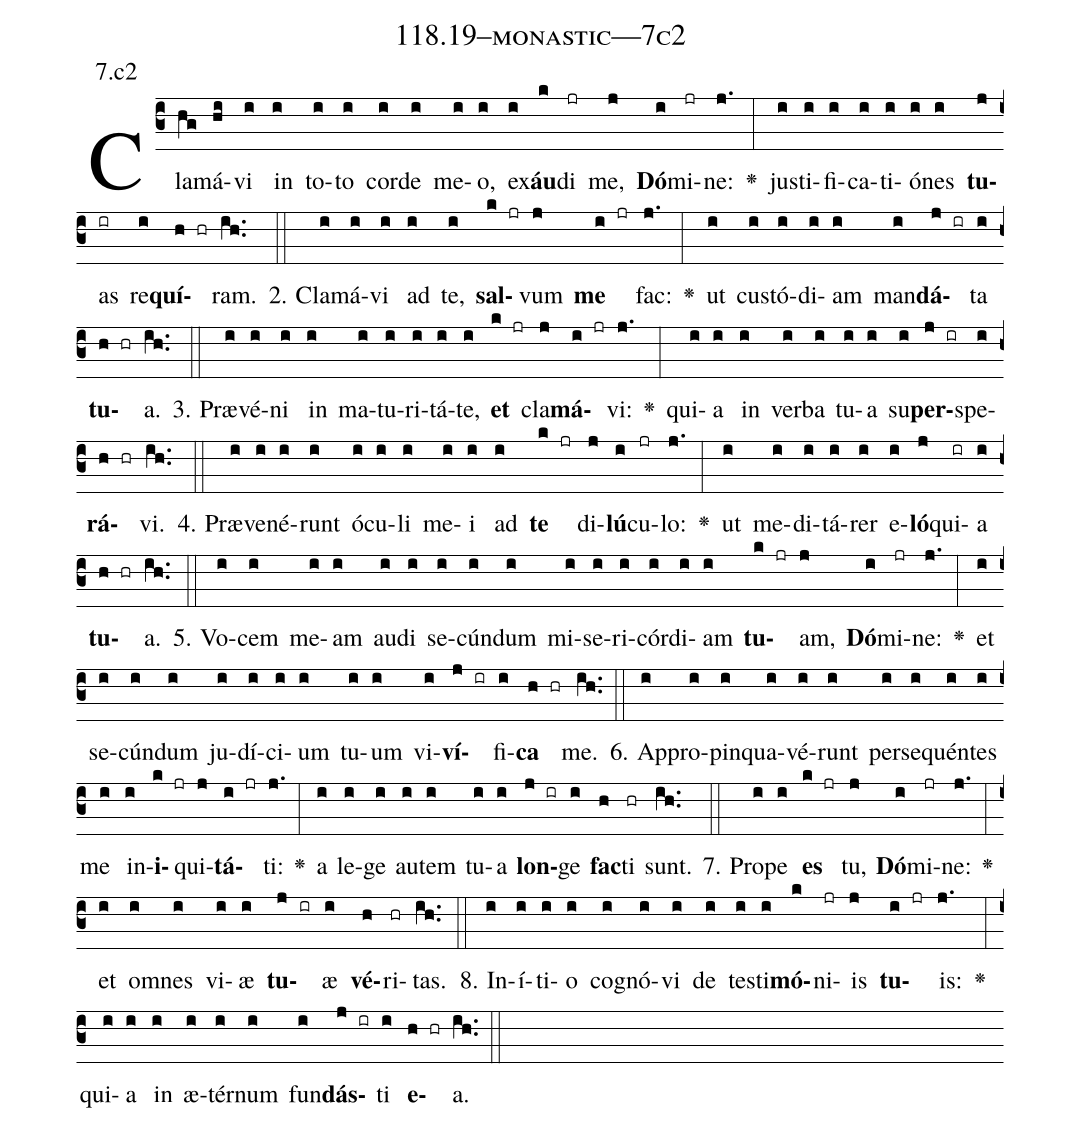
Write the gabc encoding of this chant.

name: 118.19--monastic---7c2;
annotation: 7.c2;
%%
(c3)Cla(hg)má(hi)vi(i) in(i) to(i)to(i) cor(i)de(i) me(i)o,(i) ex(i)<b>áu</b>(k)di(jr) me,(j) <b>Dó</b>(i)mi(jr)ne:(j.) <v>\greheightstar</v>(:) jus(i)ti(i)fi(i)ca(i)ti(i)ó(i)nes(i) <b>tu</b>(j)as(ir) re(i)<b>quí</b>(h hr)ram.(ih..) (::)
2. Cla(i)má(i)vi(i) ad(i) te,(i) <b>sal</b>(k jr)vum(j) <b>me</b>(i jr) fac:(j.) <v>\greheightstar</v>(:) ut(i) cus(i)tó(i)di(i)am(i) man(i)<b>dá</b>(j ir)ta(i) <b>tu</b>(h hr)a.(ih..) (::)
3. Præ(i)vé(i)ni(i) in(i) ma(i)tu(i)ri(i)tá(i)te,(i) <b>et</b>(k jr) cla(j)<b>má</b>(i jr)vi:(j.) <v>\greheightstar</v>(:) qui(i)a(i) in(i) ver(i)ba(i) tu(i)a(i) su(i)<b>per</b>(j ir)spe(i)<b>rá</b>(h hr)vi.(ih..) (::)
4. Præ(i)ve(i)né(i)runt(i) ó(i)cu(i)li(i) me(i)i(i) ad(i) <b>te</b>(k jr) di(j)<b>lú</b>(i)cu(jr)lo:(j.) <v>\greheightstar</v>(:) ut(i) me(i)di(i)tá(i)rer(i) e(i)<b>ló</b>(j)qui(ir)a(i) <b>tu</b>(h hr)a.(ih..) (::)
5. Vo(i)cem(i) me(i)am(i) au(i)di(i) se(i)cún(i)dum(i) mi(i)se(i)ri(i)cór(i)di(i)am(i) <b>tu</b>(k jr)am,(j) <b>Dó</b>(i)mi(jr)ne:(j.) <v>\greheightstar</v>(:) et(i) se(i)cún(i)dum(i) ju(i)dí(i)ci(i)um(i) tu(i)um(i) vi(i)<b>ví</b>(j ir)fi(i)<b>ca</b>(h hr) me.(ih..) (::)
6. Ap(i)pro(i)pin(i)qua(i)vé(i)runt(i) per(i)se(i)quén(i)tes(i) me(i) in(i)<b>i</b>(k jr)qui(j)<b>tá</b>(i jr)ti:(j.) <v>\greheightstar</v>(:) a(i) le(i)ge(i) au(i)tem(i) tu(i)a(i) <b>lon</b>(j ir)ge(i) <b>fac</b>(h)ti(hr) sunt.(ih..) (::)
7. Pro(i)pe(i) <b>es</b>(k jr) tu,(j) <b>Dó</b>(i)mi(jr)ne:(j.) <v>\greheightstar</v>(:) et(i) om(i)nes(i) vi(i)æ(i) <b>tu</b>(j ir)æ(i) <b>vé</b>(h)ri(hr)tas.(ih..) (::)
8. In(i)í(i)ti(i)o(i) co(i)gnó(i)vi(i) de(i) tes(i)ti(i)<b>mó</b>(k)ni(jr)is(j) <b>tu</b>(i jr)is:(j.) <v>\greheightstar</v>(:) qui(i)a(i) in(i) æ(i)tér(i)num(i) fun(i)<b>dás</b>(j ir)ti(i) <b>e</b>(h hr)a.(ih..) (::)
